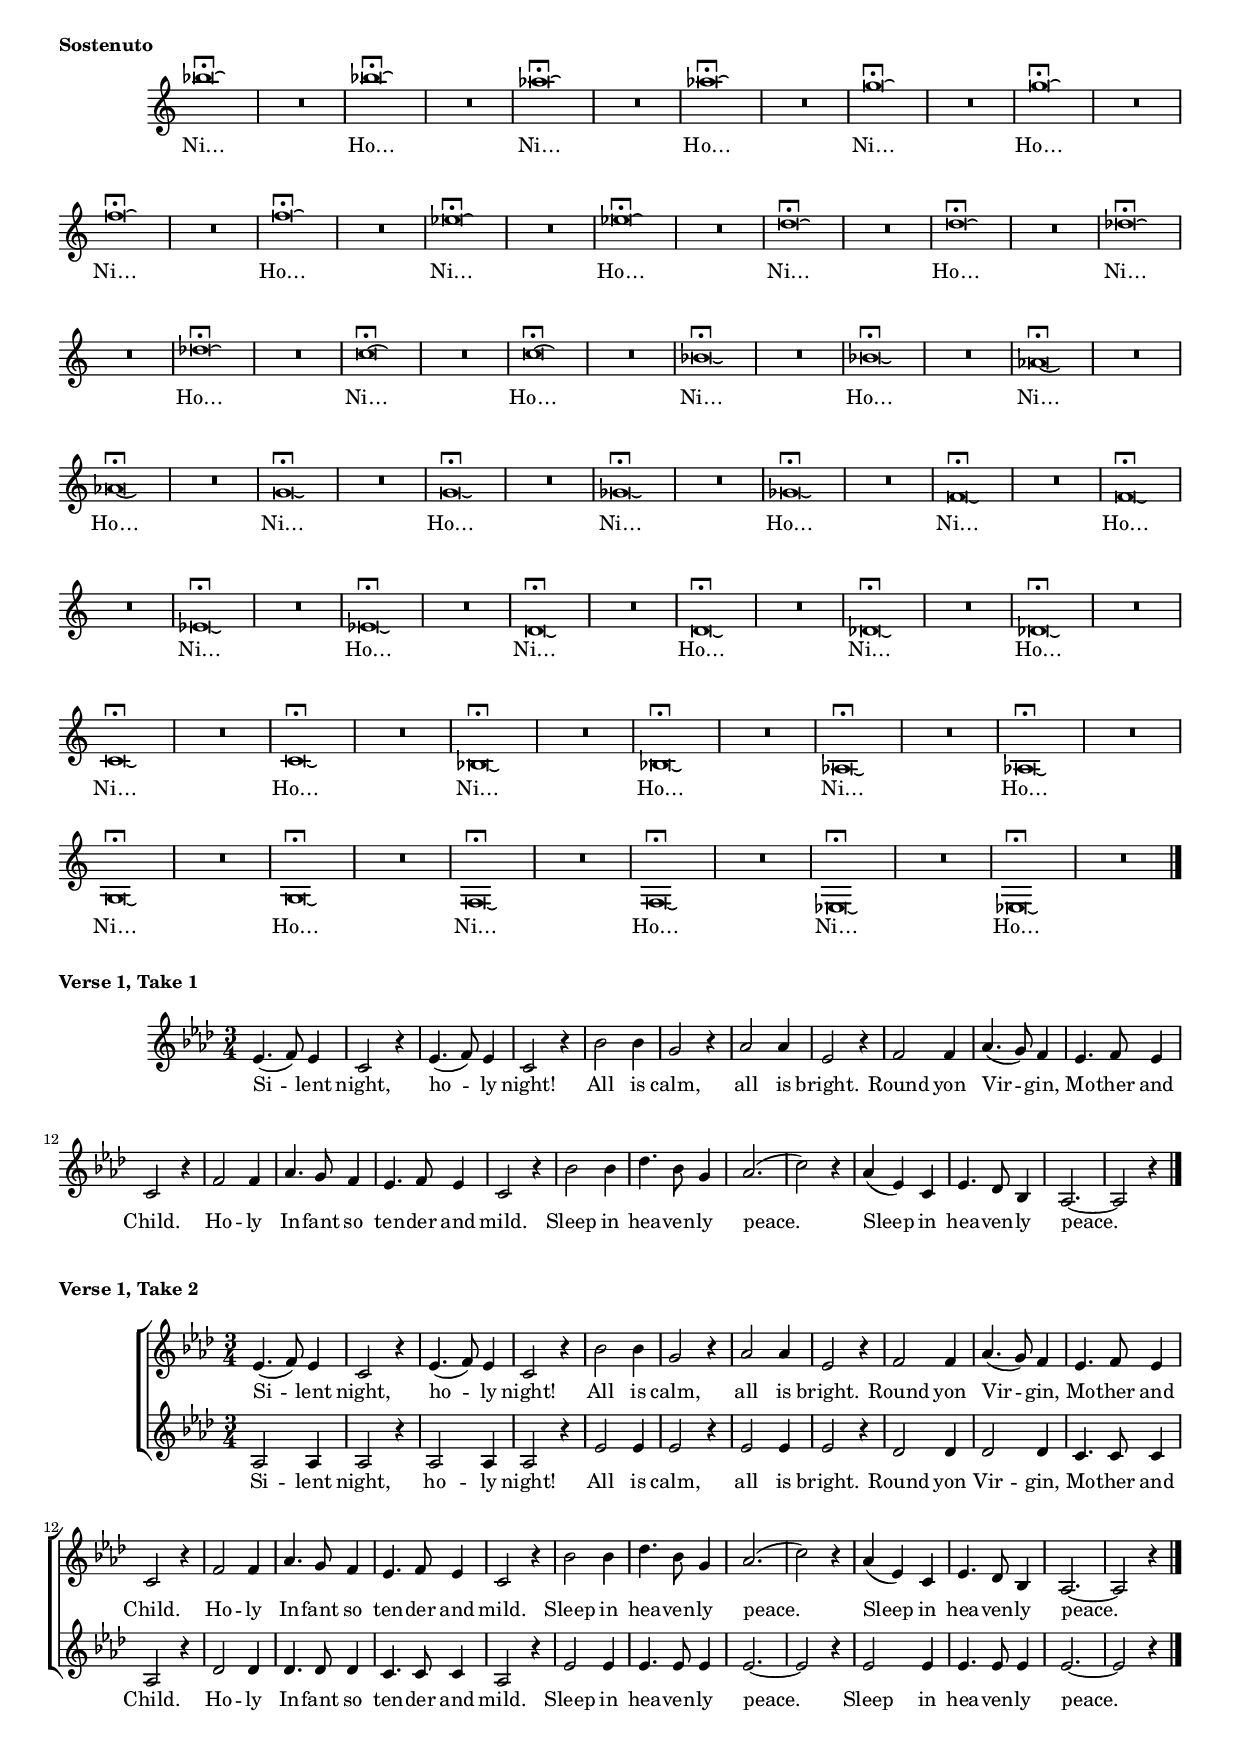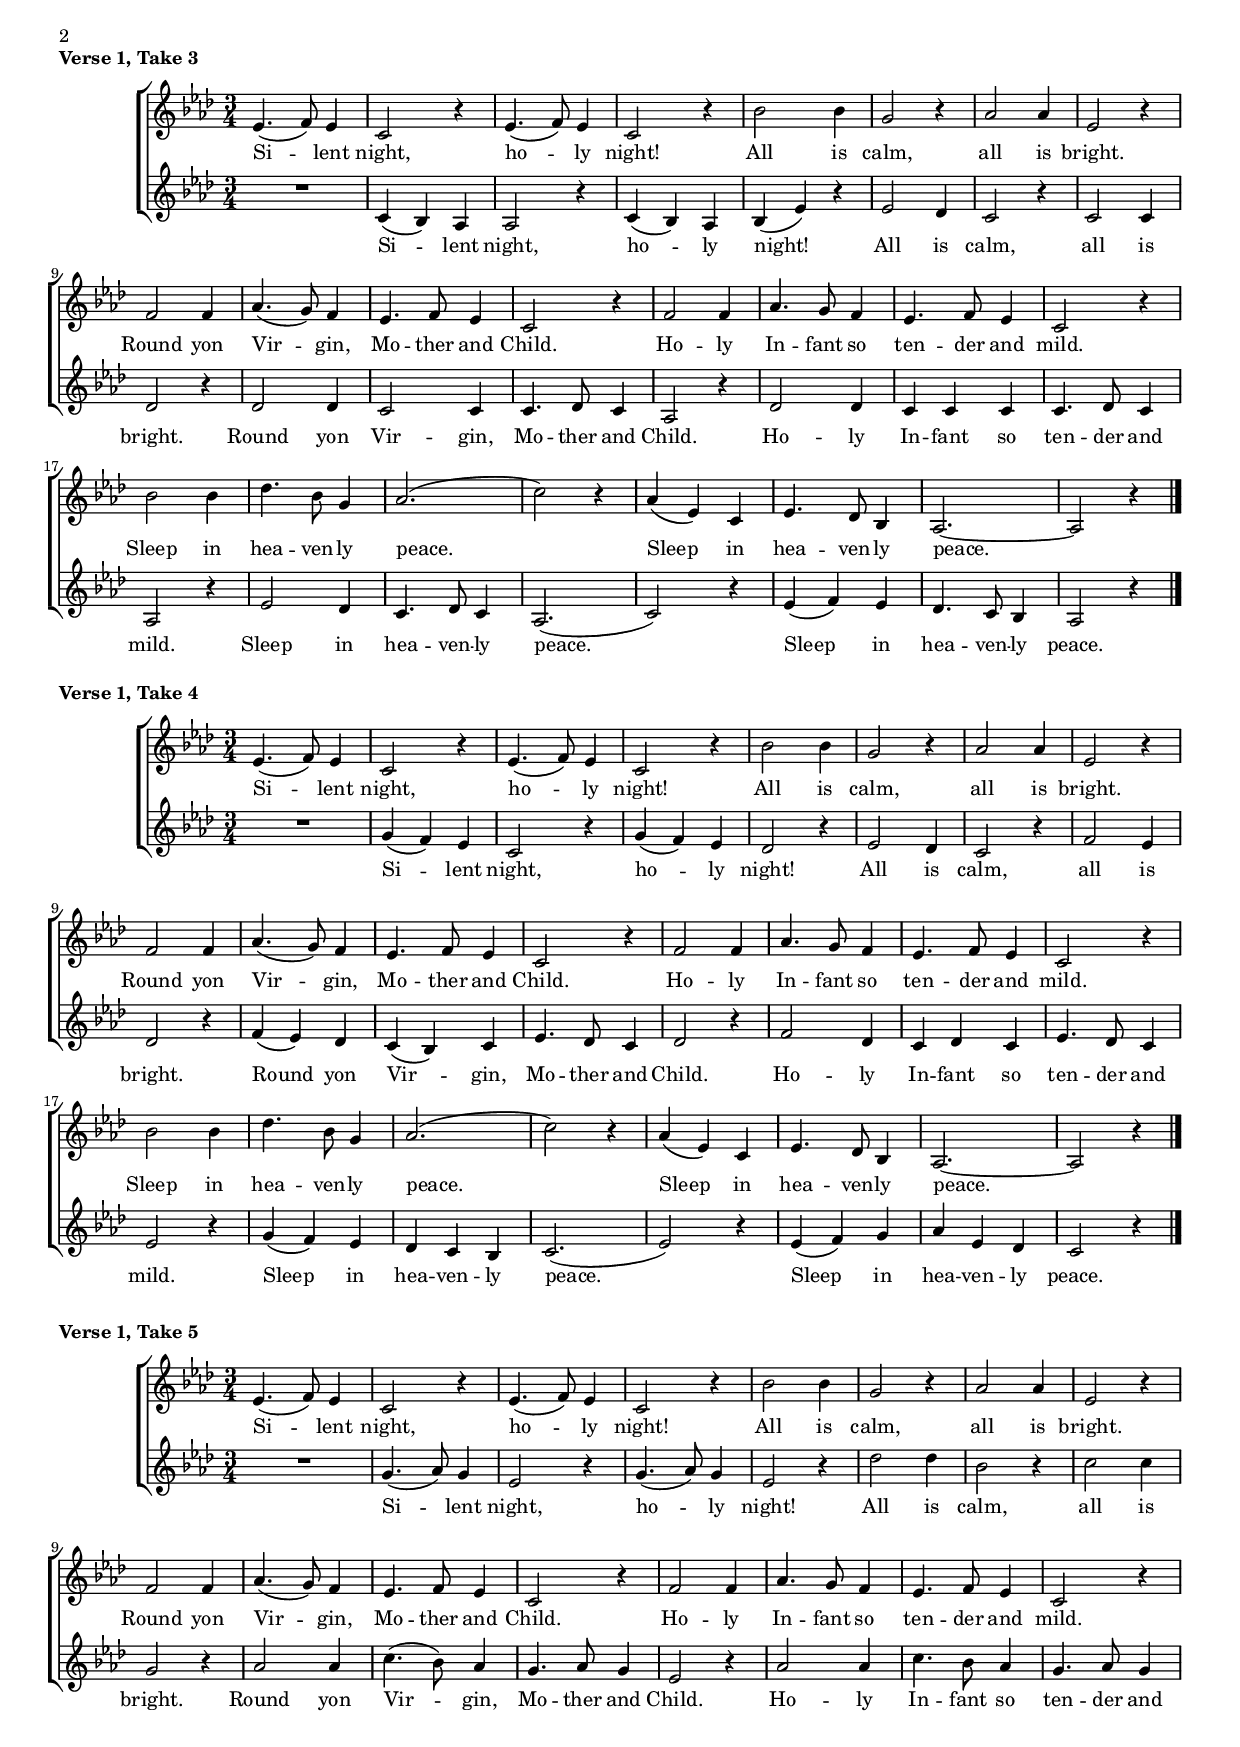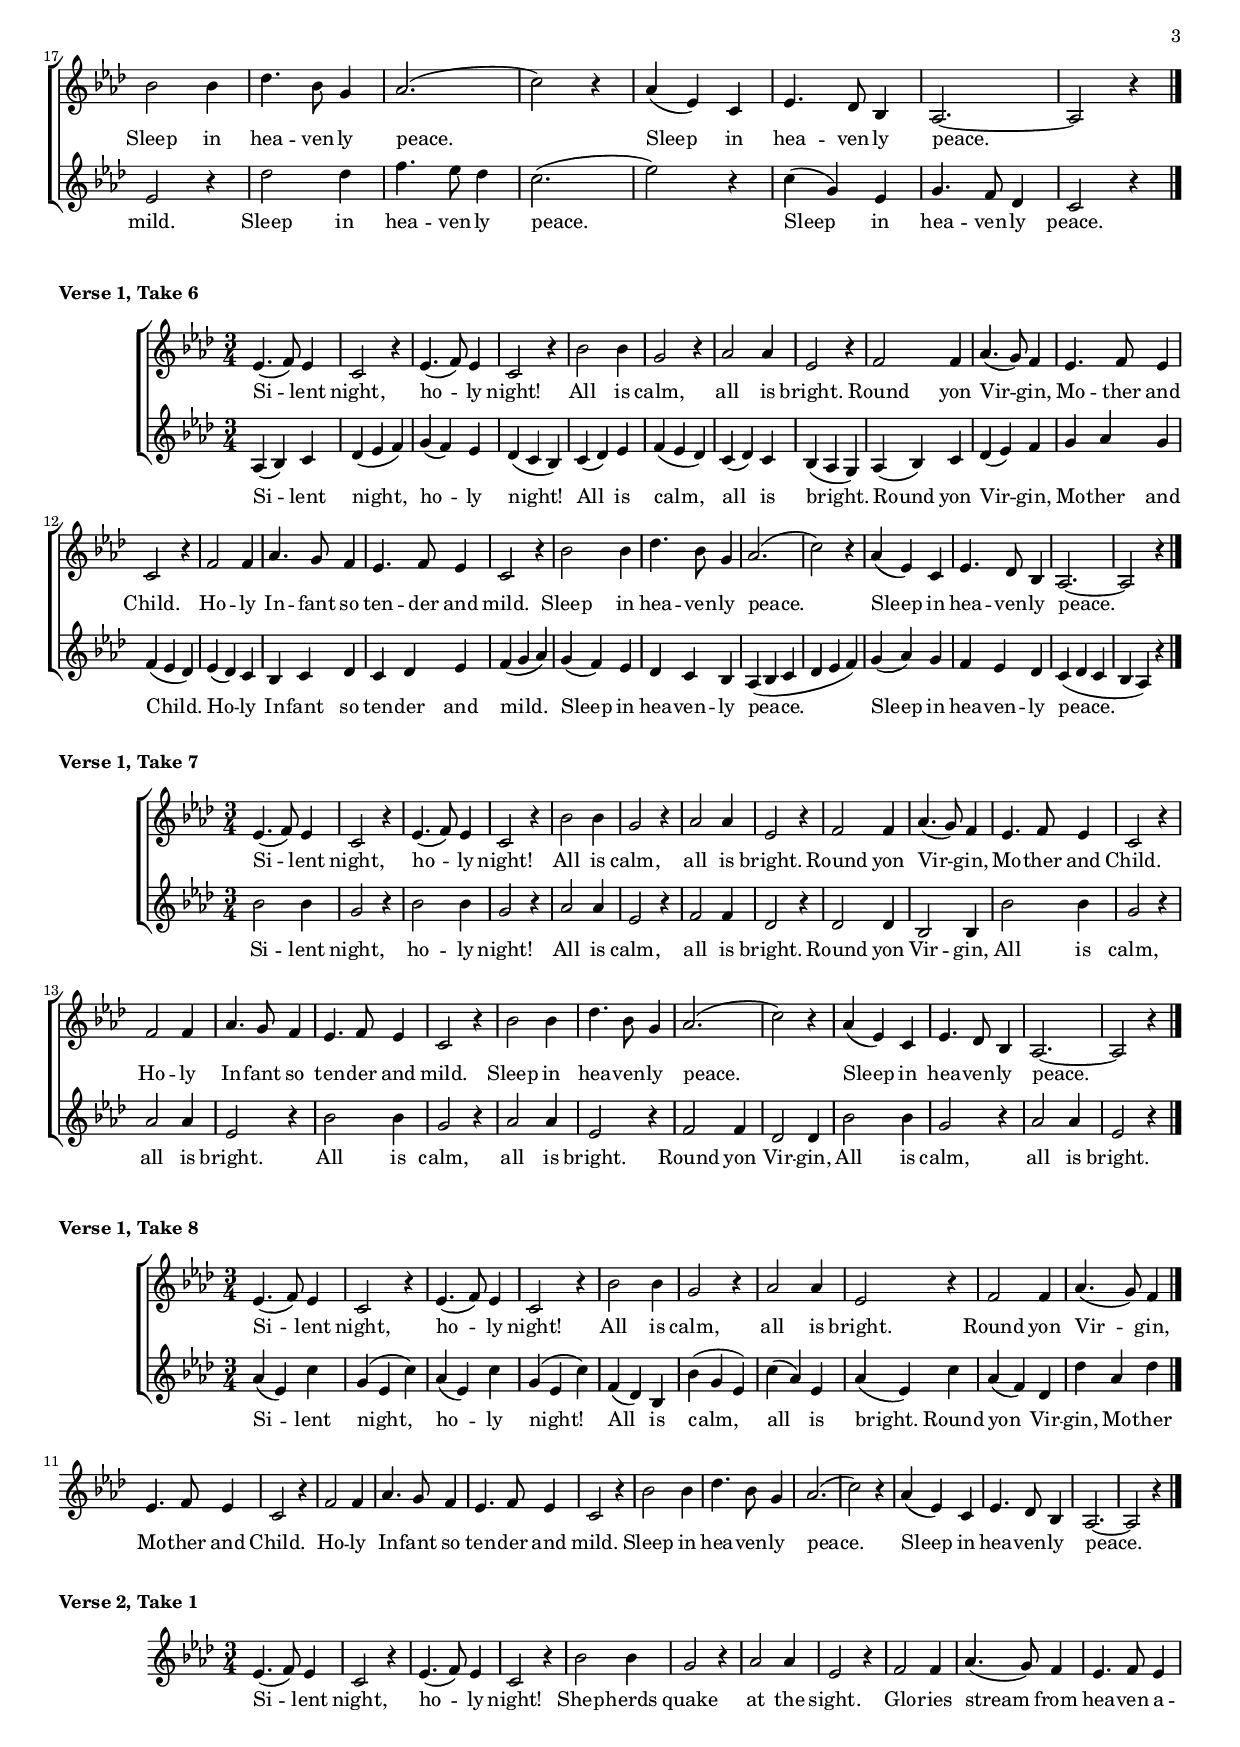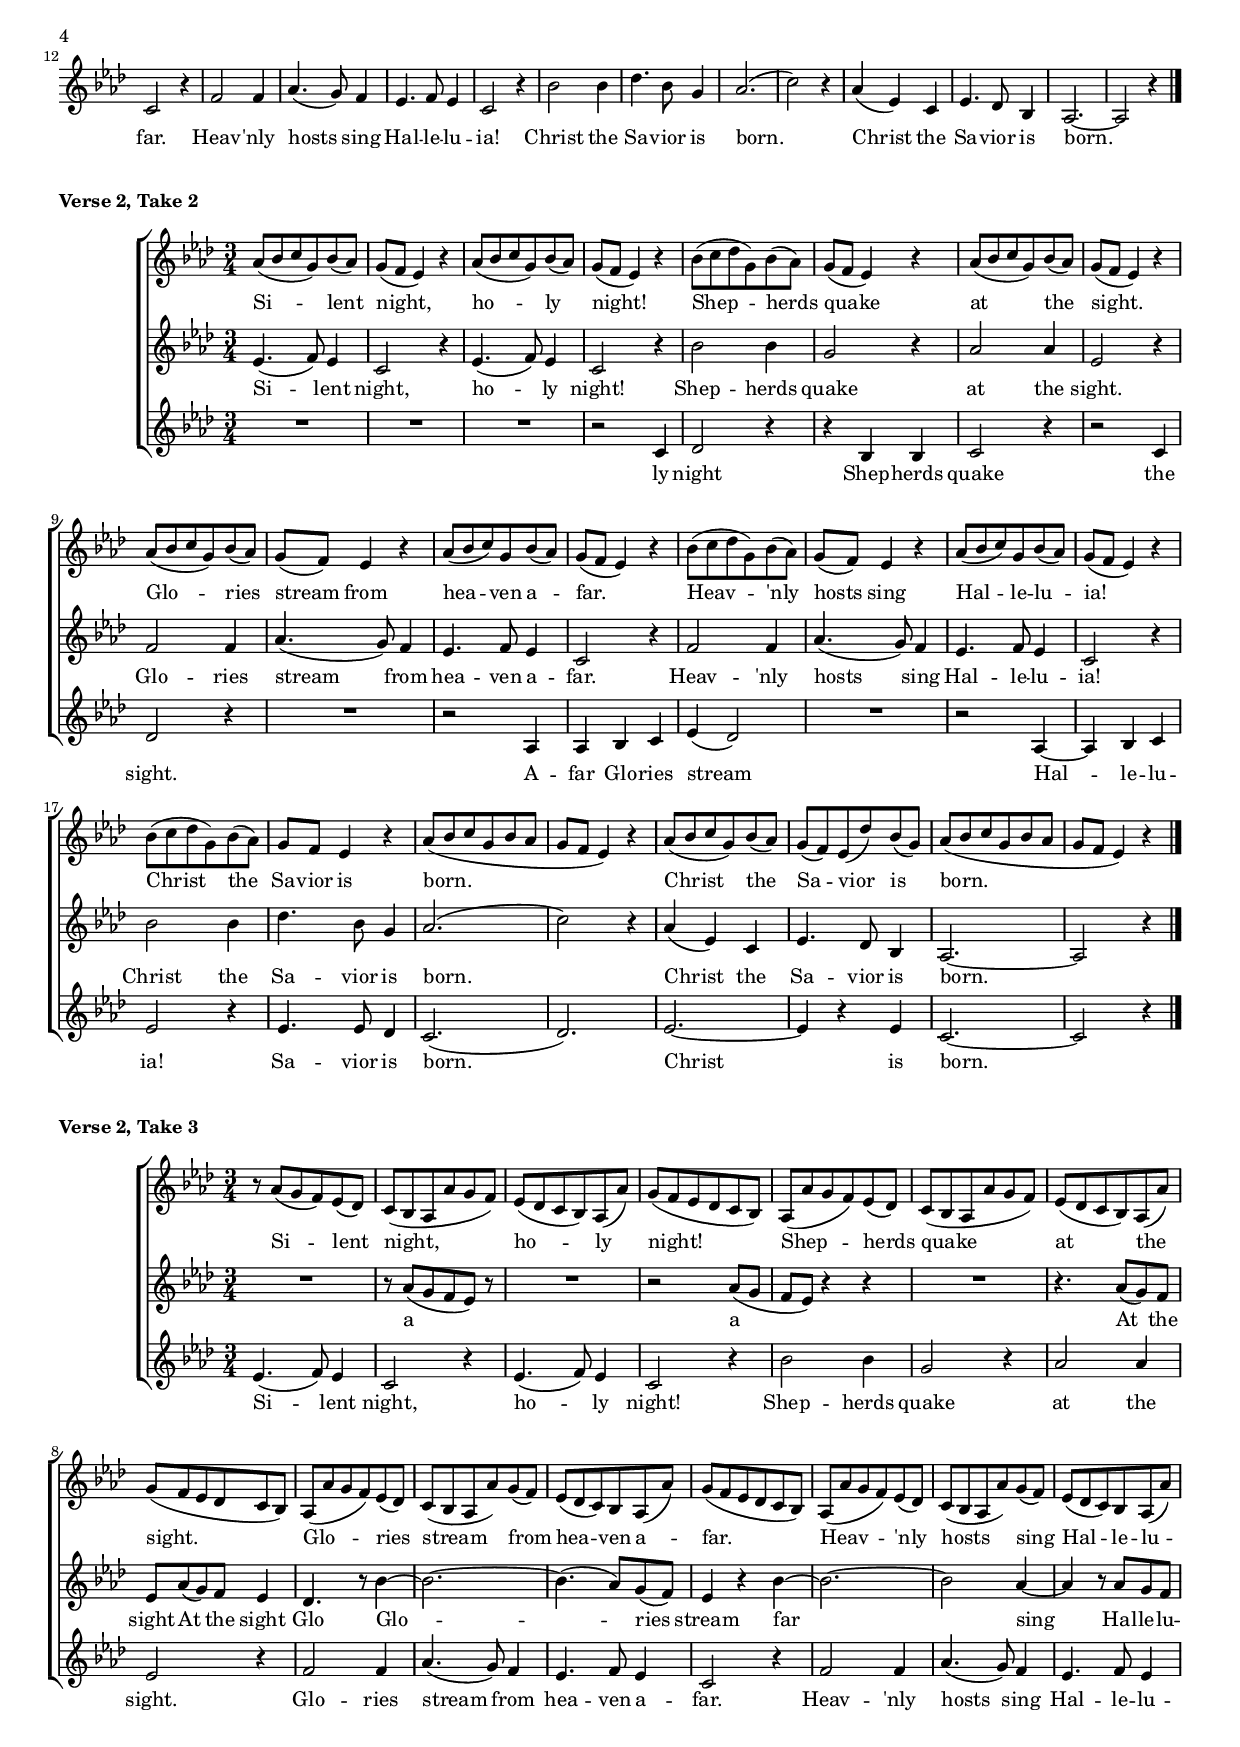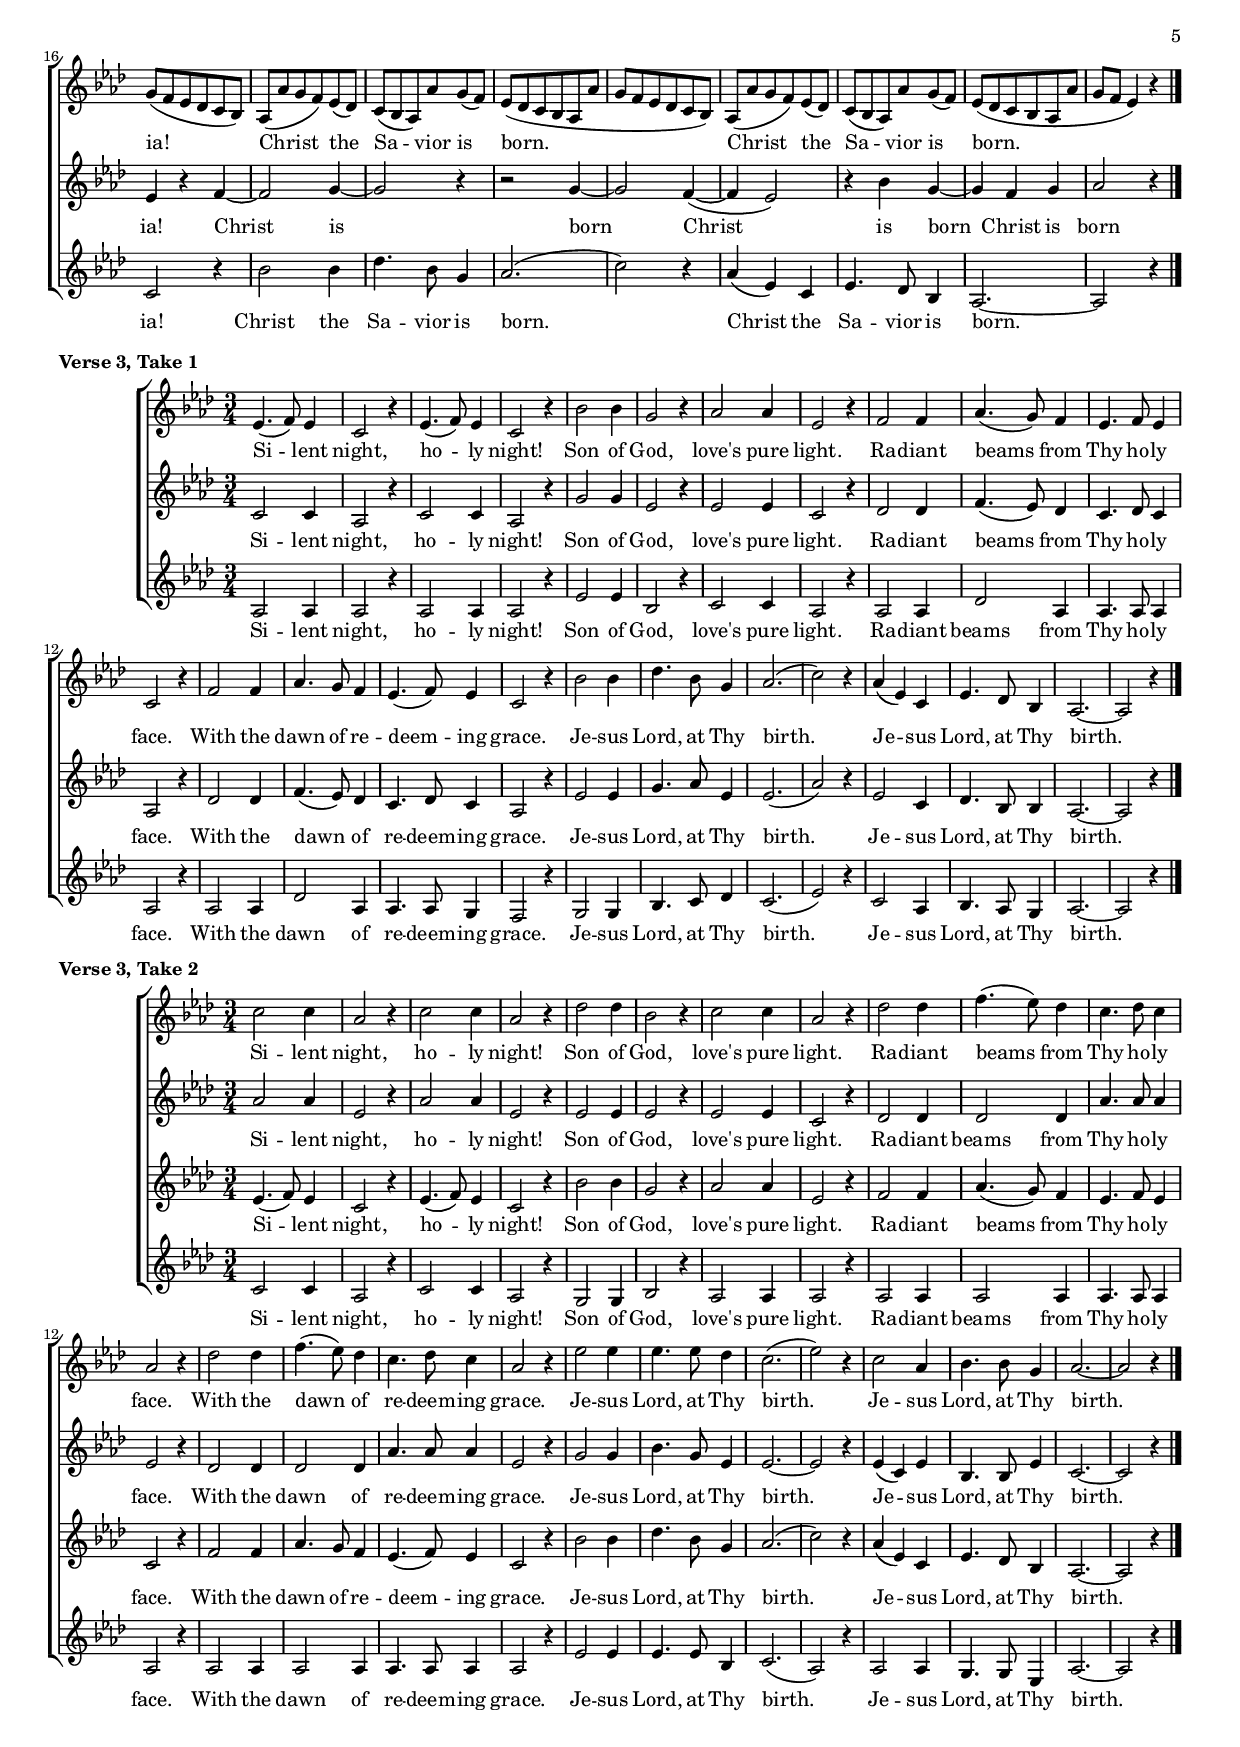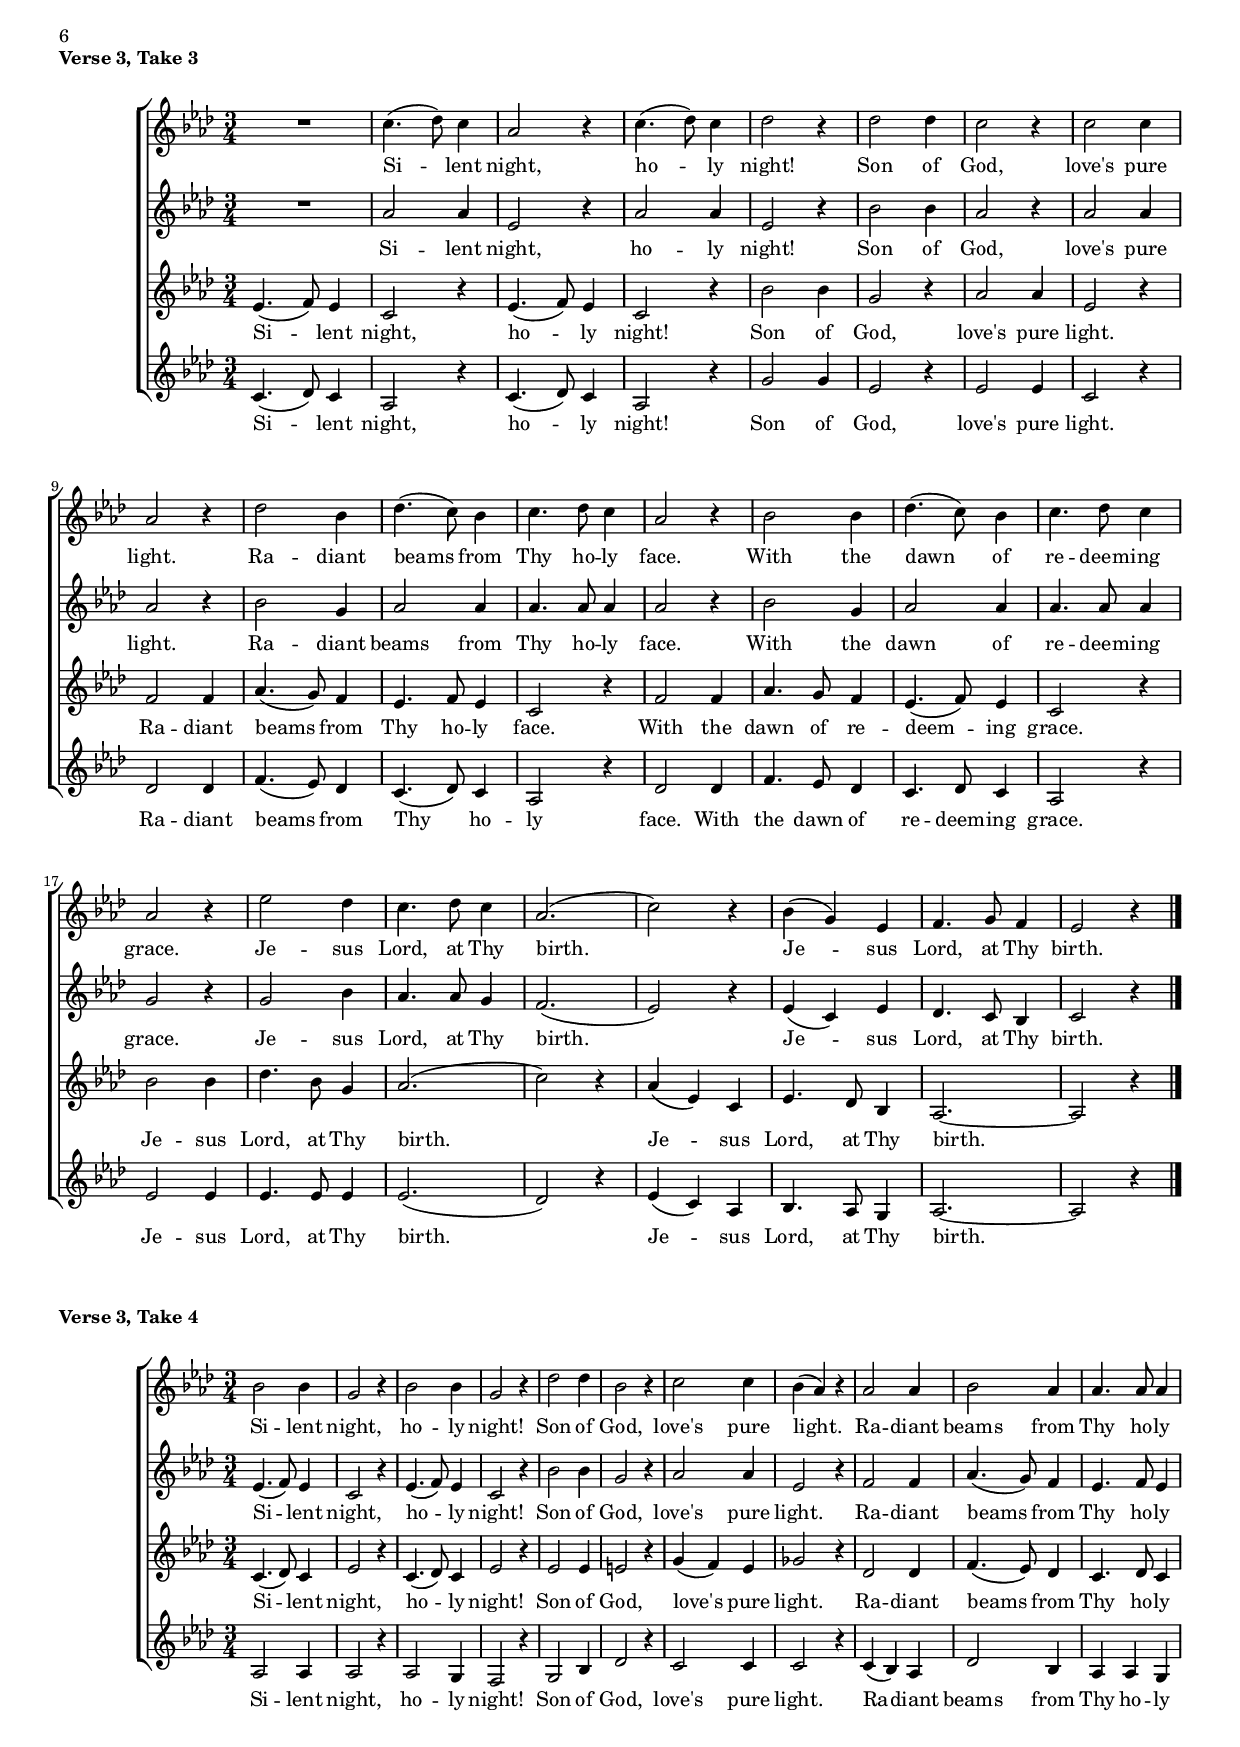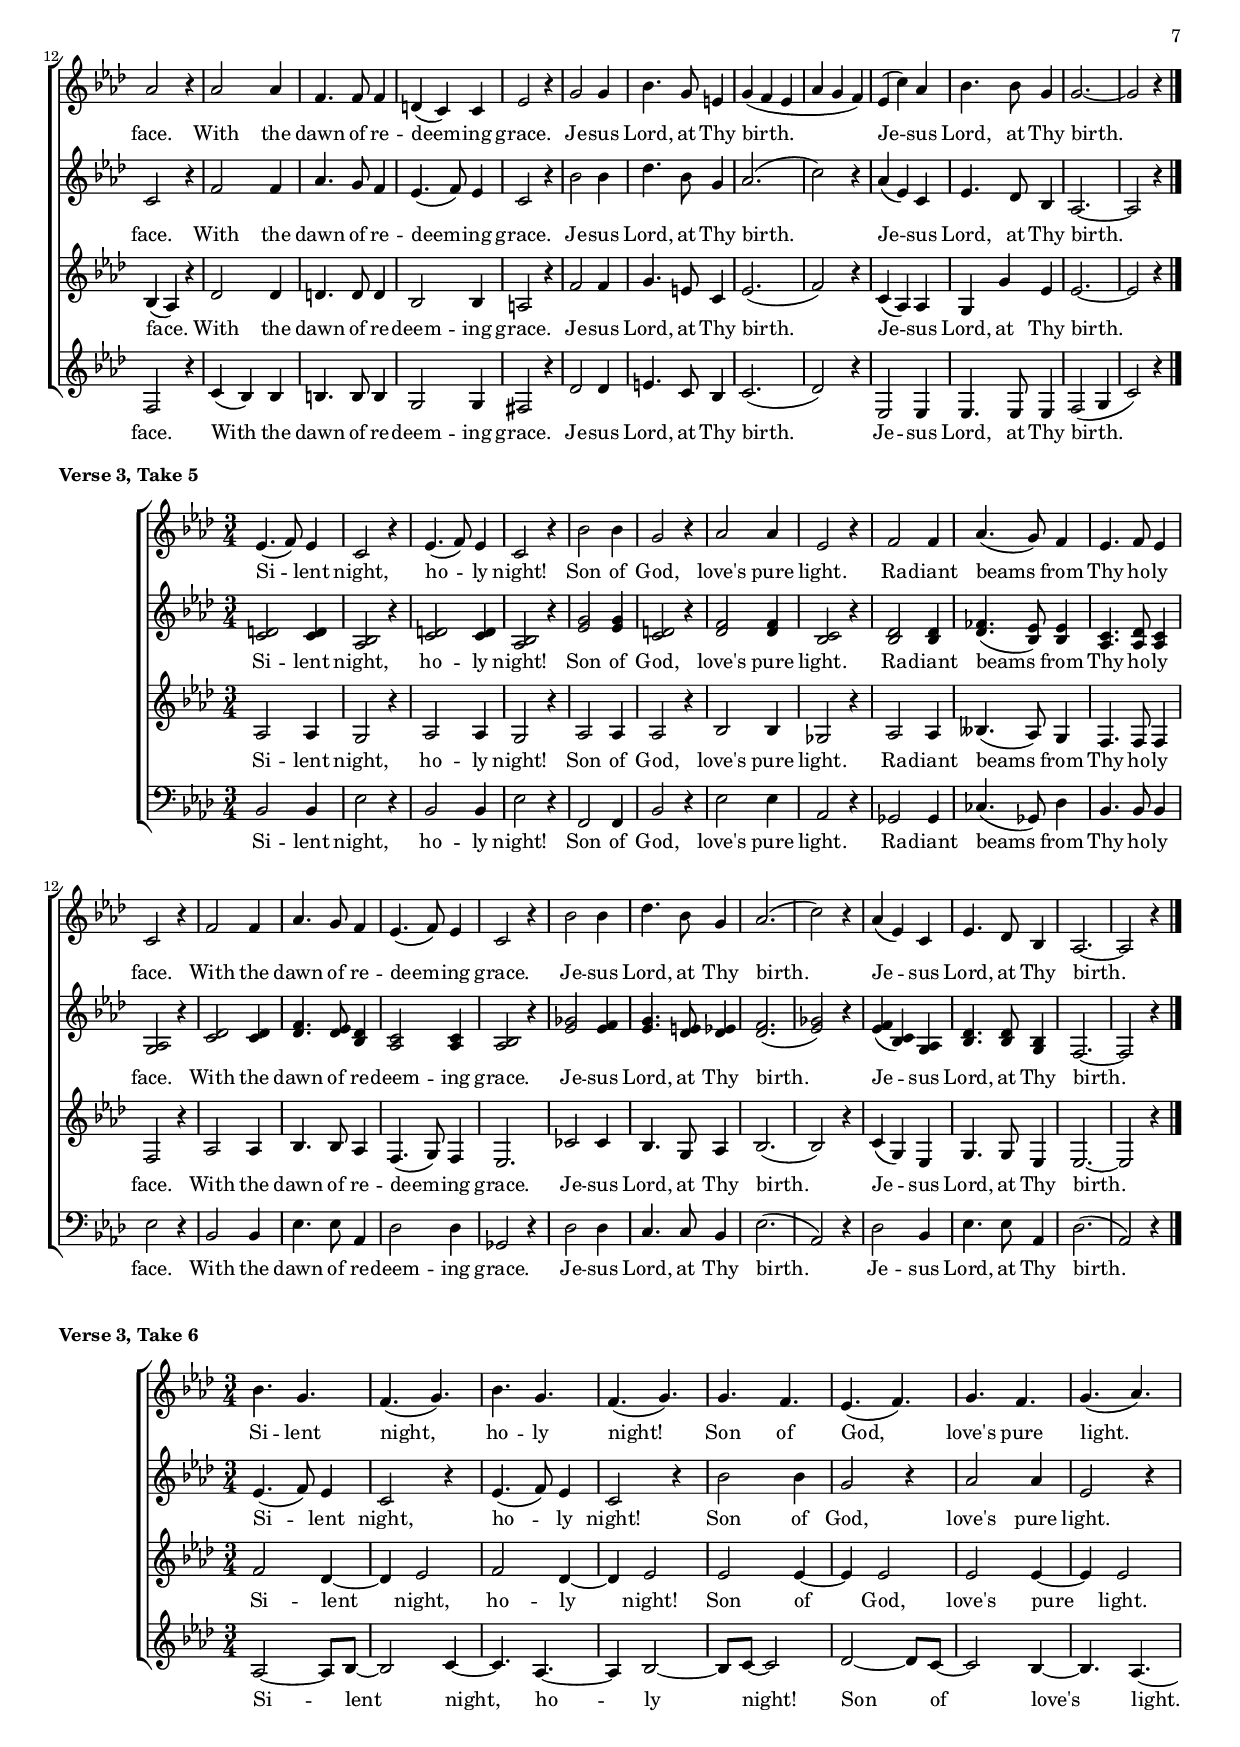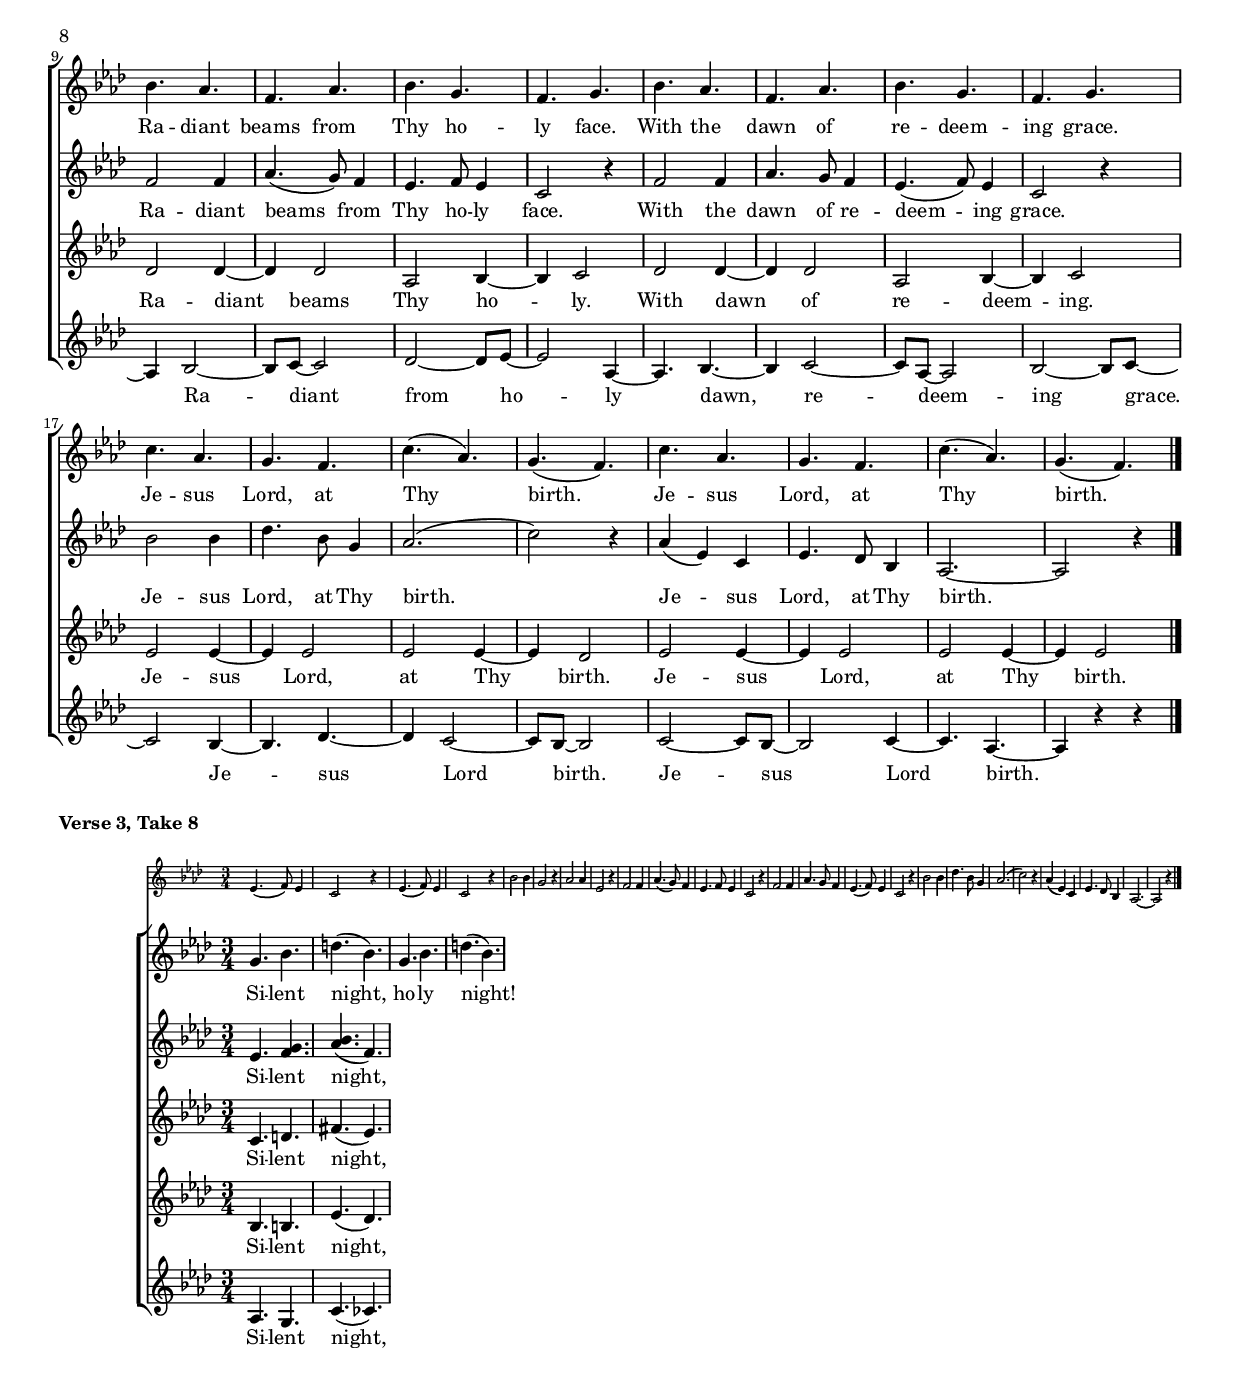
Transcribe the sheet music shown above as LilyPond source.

\version "2.20.0"

#(set-global-staff-size 15.87)

melodyA = \relative c' {
  \key aes \major
  \time 3/4
  ees4. ( f8 ) ees4 |
  c2 r4 |
  ees4. ( f8 ) ees4 |
  c2 r4 |
  bes'2 bes4 |
  g2 r4 |
  aes2 aes4 |
  ees2 r4 |
  f2 f4 |
  aes4. ( g8 ) f4 |
  ees4. f8 ees4 |
  c2 r4 |
  f2 f4 |
  aes4. g8 f4 |
  ees4. f8 ees4 |
  c2 r4 |
  bes'2 bes4 |
  des4. bes8 g4 |
  aes2. ( |
  c2 ) r4 |
  aes4 ( ees4 ) c4 |
  ees4. des8 bes4 |
  aes2. ~ |
  aes2 r4 \bar "|."
}

vAaccA = \relative c' {
  \key aes \major
  \time 3/4
  aes2 aes4 |
  aes2 r4 |
  aes2 aes4 |
  aes2 r4 |
  ees'2 ees4 |
  ees2 r4 |
  ees2 ees4 |
  ees2 r4 |
  des2 des4 |
  des2 des4 |
  c4. c8 c4 |
  aes2 r4 |
  des2 des4 |
  des4. des8 des4 |
  c4. c8 c4 |
  aes2 r4 |
  ees'2 ees4 |
  ees4. ees8 ees4 |
  ees2. ~ |
  ees2 r4 |
  ees2 ees4 |
  ees4. ees8 ees4 |
  ees2. ~ |
  ees2 r4 \bar "|."
}

vAaccB = \relative c' {
  \key aes \major
  \time 3/4
  R2. |
  c4 ( bes ) aes |
  aes2 r4 |
  c4 ( bes ) aes |
  bes4 ( ees ) r |
  ees2 des4 |
  c2 r4 |
  c2 c4 |
  des2 r4 |
  des2 des4 |
  c2 c4 |
  c4. des8 c4 |
  aes2 r4 |
  des2 des4 |
  c4 c c |
  c4. des8 c4 |
  aes2 r4 |
  ees'2 des4 |
  c4. des8 c4 |
  aes2. ( |
  c2 ) r4 |
  ees4 ( f ) ees |
  des4. c8 bes4 |
  aes2 r4 |
   \bar "|."
}

vAaccC = \relative c'' {
  \key aes \major
  \time 3/4
  R2. |
  g4 ( f ) ees |
  c2 r4 |
  g'4 ( f ) ees |
  des2 r4 |
  ees2 des4 |
  c2 r4 |
  f2 ees4 |
  des2 r4 |
  f4 (ees) des4 |
  c4  ( bes ) c4 |
  ees4. des8 c4 |
  des2 r4 |
  f2 des4 |
  c4 des c |
  ees4. des8 c4 |
  ees2 r4 |
  g4 (f) ees4 |
  des4 c bes4 |
  c2. ( |
  ees2 ) r4 |
  ees4 ( f ) g |
  aes4 ees des4 |
  c2 r4 |
   \bar "|."
}

vAaccD = \relative c'' {
  \key aes \major
  \time 3/4
  R2. |
  g4. ( aes8 ) g4 |
  ees2 r4 |
  g4. ( aes8 ) g4 |
  ees2 r4 |
  des'2 des4 |
  bes2 r4 |
  c2 c4 |
  g2 r4 |
  aes2 aes4 |
  c4. ( bes8 ) aes4 |
  g4. aes8 g4 |
  ees2 r4 |
  aes2 aes4 |
  c4. bes8 aes4 |
  g4. aes8 g4 |
  ees2 r4 |
  des'2 des4 |
  f4. ees8 des4 |
  c2. ( |
  ees2 ) r4 |
  c4 ( g4 ) ees4 |
  g4. f8 des4 |
  c2 r4 \bar "|."
}

vAaccE = \relative c' {
  \key aes \major
  \time 3/4
  aes4 ( bes ) c |
  des ( ees  f ) |
  g ( f ) ees |
  des (c bes ) |
  c (des) ees |
  f ( ees des ) |
  c (des) c |
  bes (aes g) |
  aes (bes) c |
  des (ees) f |
  g aes g |
  f (ees des) |
  ees (des) c |
  bes c des |
  c des ees |
  f (g aes) |
  g (f) ees |
  des c bes |
  aes (bes c |
  des ees f) |
  g (aes) g |
  f ees des |
  c (des c |
  bes aes) r  \bar "|."
}

vAaccF = \relative c'' {
  \key aes \major
  \time 3/4
  bes2 bes4 |
  g2 r4 |
  bes2 bes4 |
  g2 r4 |
  aes2 aes4 |
  ees2 r4 |
  f2 f4 |
  des2 r4 |
  des2 des4 |
  bes2 bes4 |
  bes'2 bes4 |
  g2 r4 |
  aes2 aes4 |
  ees2 r4 |
  bes'2 bes4 |
  g2 r4 |
  aes2 aes4 |
  ees2 r4 |
  f2 f4 |
  des2 des4 |
  bes'2 bes4 |
  g2 r4 |
  aes2 aes4 |
  ees2 r4 \bar "|."
}

vAaccG = \relative c'' {
  \key aes \major
  \time 3/4
  aes4 ( ees ) c' |
  g (ees c' ) |
  aes4 ( ees ) c' |
  g (ees c' ) |
  f, (des) bes |
  bes' ( g ees ) |
  c' (aes ) ees |
  aes (ees) c' |
  aes (f) des |
  des' aes des |
  \bar "|."
}

melodyB = \relative c' {
  \key aes \major
  \time 3/4
  ees4. ( f8 ) ees4 |
  c2 r4 |
  ees4. ( f8 ) ees4 |
  c2 r4 |
  bes'2 bes4 |
  g2 r4 |
  aes2 aes4 |
  ees2 r4 |
  f2 f4 |
  aes4. ( g8 ) f4 |
  ees4. f8 ees4 |
  c2 r4 |
  f2 f4 |
  aes4. ( g8 ) f4 |
  ees4. f8 ees4 |
  c2 r4 |
  bes'2 bes4 |
  des4. bes8 g4 |
  aes2. ( |
  c2 ) r4 |
  aes4 ( ees4 ) c4 |
  ees4. des8 bes4 |
  aes2. ~ |
  aes2 r4 \bar "|."
}

melodyC = \relative c' {
  \key aes \major
  \time 3/4
  ees4. ( f8 ) ees4 |
  c2 r4 |
  ees4. ( f8 ) ees4 |
  c2 r4 |
  bes'2 bes4 |
  g2 r4 |
  aes2 aes4 |
  ees2 r4 |
  f2 f4 |
  aes4. ( g8 ) f4 |
  ees4. f8 ees4 |
  c2 r4 |
  f2 f4 |
  aes4. g8 f4 |
  ees4. ( f8 ) ees4 |
  c2 r4 |
  bes'2 bes4 |
  des4. bes8 g4 |
  aes2. ( |
  c2 ) r4 |
  aes4 ( ees4 ) c4 |
  ees4. des8 bes4 |
  aes2. ~ |
  aes2 r4 \bar "|."
}
vBaccAA = \relative c'' {
  \key aes \major
  \time 3/4
  aes8 ( bes c g ) bes ( aes ) |
  g ( f ees4 ) r4 |
  aes8 ( bes c g ) bes ( aes ) |
  g ( f ees4 ) r4 |
  bes'8 (c des g, ) bes ( aes ) |
  g ( f ees4 ) r |
  aes8 ( bes c g ) bes ( aes ) |
  g ( f ees4 ) r4 |
  aes8 ( bes c g ) bes ( aes ) |
  g ( f ) ees4 r4 |
  aes8 ( bes c ) g bes ( aes ) |
  g ( f ees4 ) r4 |
  bes'8 ( c des g, ) bes ( aes ) |
  g (f) ees4 r4 |
  aes8 ( bes c ) g bes ( aes ) |
  g ( f ees4 ) r4 |
  bes'8 ( c des g, ) bes ( aes ) |
  g f ees4 r4 |
  aes8 ( bes c g bes aes |
  g f ees4 ) r4 |
  aes8 ( bes c g ) bes ( aes ) |
  g ( f ) ees ( des' ) bes ( g ) |
  aes8 ( bes c g bes aes |
  g f ees4 ) r4 |
}
vBaccAB = \relative c' {
  \key aes \major
  \time 3/4
  R2.*3 |
  r2 c4 |
  des2 r4 
  r4 bes4 bes4 |
  c2 r4 |
  r2 c4 |
  des2 r4 |
  R2. |
  r2 aes4 |
  aes bes c |
  ees ( des2 ) |
  R2. |
  r2 aes4 ~ |
  aes bes c |
  ees2 r4 |
  ees4. ees8 des4 |
  c2. (|
  des2.) |
  ees2. ~ |
  ees4 r ees4 |
  c2. ~ |
  c2 r4 |
}

vBaccBA = \relative c'' {
  \key aes \major
  \time 3/4
  r8 aes8 ( g f ) ees ( des ) |
  c ( bes aes aes' g f ) |
  ees8 ( des c bes ) aes ( aes' ) |
  g ( f ees des c bes ) |
  aes8 (aes' g f ) ees ( des ) |
  c ( bes aes aes' g f ) |
  ees8 ( des c bes ) aes ( aes' ) |
  g ( f ees des c bes ) |
  aes8 (aes' g f ) ees ( des ) |
  c ( bes aes aes' ) g ( f ) |
  ees8 ( des c ) bes aes ( aes' ) |
  g ( f ees des c bes ) |
  aes8 (aes' g f ) ees ( des ) |
  c ( bes aes aes') g ( f ) |
  ees8 ( des c ) bes aes ( aes' ) |
  g ( f ees des c bes ) |
  aes8 (aes' g f ) ees ( des ) |
  c ( bes aes ) aes' g ( f ) |
  ees8 ( des c bes aes aes' |
  g f ees des c bes ) |
  aes8 (aes' g f ) ees ( des ) |
  c ( bes aes ) aes' g ( f ) |
  ees8 ( des c bes aes aes' |
  g f ees4 ) r |
}

vBaccBB = \relative c'' {
  \key aes \major
  \time 3/4
  R2. |
  r8 aes ( g f ees ) r |
  R2. |
  r2 aes8 (g |
  f ees) r4 r4 |
  R2. |
  r4. aes8 (g) f |
  ees aes (g) f ees4 |
  des4. r8 bes'4 ~ |
  bes2. ~ |
  bes4. ( aes8 ) g ( f ) |
  ees4 r4 bes' ~ |
  bes2. ~ |
  bes2 aes4 ~ |
  aes4 r8 aes g f |
  ees4 r f ~ |
  f2 g4 ~ |
  g2 r4 |
  r2 g4 ~ |
  g2 f4 ~ ( |
  f ees2) |
  r4 bes'4 g4 ~ |
  g f g |
  aes2 r4 |
}

vCaccAA = \relative c' {
  \key aes \major
  \time 3/4
  c2 c4 |
  aes2 r4 |
  c2 c4 |
  aes2 r4 |
  g'2 g4 |
  ees2 r4 |
  ees2 ees4 |
  c2 r4 |
  des2 des4 |
  f4. ( ees8 ) des4 |
  c4. des8 c4 |
  aes2 r4 |
  des2 des4 |
  f4. ( ees8 ) des4 |
  c4. des8 c4 |
  aes2 r4 |
  ees'2 ees4 |
  g4. aes8 ees4 |
  ees2. ( |
  aes2 ) r4 |
  ees2 c4 |
  des4. bes8 bes4 |
  aes2. ~ |
  aes2 r4 \bar "|."
}

vCaccAB = \relative c' {
  \key aes \major
  \time 3/4
  aes2 aes4 |
  aes2 r4 |
  aes2 aes4 |
  aes2 r4 |
  ees'2 ees4 |
  bes2 r4 |
  c2 c4 |
  aes2 r4 |
  aes2 aes4 |
  des2 aes4 |
  aes4. aes8 aes4 |
  aes2 r4 |
  aes2 aes4 |
  des2 aes4 |
  aes4. aes8 g4 |
  f2 r4 |
  g2 g4 |
  bes4. c8 des4 |
  c2. ( |
  ees2 ) r4 |
  c2 aes4 |
  bes4. aes8 g4 |
  aes2. ~ |
  aes2 r4 \bar "|."
}

vCaccBA = \relative c'' {
  \key aes \major
  \time 3/4
  c2 c4 |
  aes2 r4 |
  c2 c4 |
  aes2 r4 |
  des2 des4 |
  bes2 r4 |
  c2 c4 |
  aes2 r4 |
  des2 des4 |
  f4. (ees8) des4 |
  c4. des8 c4 |
  aes2 r4 |
  des2 des4 |
  f4. (ees8) des4 |
  c4. des8 c4 |
  aes2 r4 |
  ees'2 ees4 |
  ees4. ees8 des4 |
  c2. ( |
  ees2 ) r4 |
  c2 aes4 |
  bes4. bes8 g4 |
  aes2. ~ |
  aes2 r4 |
}

vCaccBB = \relative c'' {
  \key aes \major
  \time 3/4
  aes2 aes4 |
  ees2 r4 |
  aes2 aes4 |
  ees2 r4 |
  ees2 ees4 |
  ees2 r4 |
  ees2 ees4 |
  c2 r4 |
  des2 des4 |
  des2 des4 |
  aes'4. aes8 aes4 |
  ees2 r4 |
  des2 des4 |
  des2 des4 |
  aes'4. aes8 aes4 |
  ees2 r4 |
  g2 g4 |
  bes4. g8 ees4 |
  ees2. ~ |
  ees2 r4 |
  ees4 (c) ees |
  bes4. bes8 ees4 |
  c2. ~ |
  c2 r4 |
}

vCaccBC = \relative c' {
  \key aes \major
  \time 3/4
  c2 c4 |
  aes2 r4 |
  c2 c4 |
  aes2 r4 |
  g2 g4 |
  bes2 r4 |
  aes2 aes4 |
  aes2 r4 |
  aes2 aes4 |
  aes2 aes4 |
  aes4. aes8 aes4 |
  aes2 r4 |
  aes2 aes4 |
  aes2 aes4 |
  aes4. aes8 aes4 |
  aes2 r4 |
  ees'2 ees4 |
  ees4. ees8 bes4 |
  c2. ( |
  aes2 ) r4 |
  aes2 aes4 |
  g4. g8 ees4 |
  aes2. ~ |
  aes2 r4 |
}


vCaccCA = \relative c'' {
  \key aes \major
  \time 3/4
  R2. |
  c4. (des8) c4 |
  aes2 r4 |
  c4. (des8) c4 |
  des2 r4 |
  des2 des4 |
  c2 r4 |
  c2 c4 |
  aes2 r4 |
  des2 bes4 |
  des4. (c8) bes4 |
  c4. des8 c4 |
  aes2 r4 |
  bes2 bes4 |
  des4. (c8) bes4 |
  c4. des8 c4 |
  aes2 r4 |
  ees'2 des4 |
  c4. des8 c4 |
  aes2. ( |
  c2 ) r4 |
  bes4 (g) ees |
  f4. g8 f4 |
  ees2 r4 |
}

vCaccCB = \relative c'' {
  \key aes \major
  \time 3/4
  R2. |
  aes2 aes4 |
  ees2 r4 |
  aes2 aes4 |
  ees2 r4 |
  bes'2 bes4 |
  aes2 r4 |
  aes2 aes4 |
  aes2 r4 |
  bes2 g4 |
  aes2 aes4 |
  aes4. aes8 aes4 |
  aes2 r4 |
  bes2 g4 |
  aes2 aes4 |
  aes4. aes8 aes4 |
  g2 r4 |
  g2 bes4 |
  aes4. aes8 g4 |
  f2. ( |
  ees2 ) r4 |
  ees4 (c) ees |
  des4. c8 bes4 |
  c2 r4 |
}

vCaccCC = \relative c' {
  \key aes \major
  \time 3/4
  c4. (des8) c4 |
  aes2 r4 |
  c4. (des8) c4 |
  aes2 r4 |
  g'2 g4 |
  ees2 r4 |
  ees2 ees4 |
  c2 r4 |
  des2 des4 |
  f4. (ees8) des4 |
  c4. (des8) c4 |
  aes2 r4 |
  des2 des4 |
  f4. ees8 des4 |
  c4. des8 c4 |
  aes2 r4 |
  ees'2 ees4 |
  ees4. ees8 ees4 |
  ees2. ( |
  des2 ) r4 |
  ees4 (c) aes |
  bes4. aes8 g4 |
  aes2. ~ |
  aes2 r4 |
}

vCaccDA = \relative c'' {
  \key aes \major
  \time 3/4
  bes2 bes4 |
  g2 r4 |
  bes2 bes4 |
  g2 r4 |
  des'2 des4 |
  bes2 r4 |
  c2 c4 |
  bes4 (aes) r4 |
  aes2 aes4 |
  bes2 aes4 |
  aes4. aes8 aes4 |
  aes2 r4 |
  aes2 aes4 |
  f4. f8 f4 |
  d4 (c) c |
  ees2 r4 |
  g2 g4 |
  bes4. g8 e4 |
  g4 ( f ees |
  aes g f ) |
  ees4 (c'4) aes |
  bes4. bes8 g4 |
  g2. ~ |
  g2 r4 |
}

vCaccDB = \relative c' {
  \key aes \major
  \time 3/4
   c4. (des8) c4 |
   ees2 r4 |
   c4. (des8) c4 |
   ees2 r4 |
   ees2 ees4 |
   e2 r4 |
   g (f) ees |
   ges2 r4 |
   des2 des4 |
   f4. (ees8) des4 |
   c4. des8 c4 |
   bes4 (aes) r |
   des2 des4 |
   d4. d8 d4 |
   bes2 bes4 |
   a2 r4 |
   f'2 f4 |
   g4. e8 c4 |
   ees2. ( |
   f2 ) r4 |
   c4 (aes) aes |
   g4 g' ees |
   ees2. ~ |
   ees2 r4 |
}

vCaccDC = \relative c' {
  \key aes \major
  \time 3/4
  aes2 aes4 |
  aes2 r4 |
  aes2 g4 |
  f2 r4 |
  g2 bes4 |
  des2 r4 |
  c2 c4 |
  c2 r4 |
  c4 (bes) aes |
  des2 bes4 |
  aes4 aes g |
  f2 r4 |
  c'4 (bes) bes |
  b4. b8 b4 |
  g2 g4 |
  fis2 r4 |
  des'2 des4 |
  e4. c8 bes4 |
  c2. ( |
  des2 ) r4 |
  ees,2 ees4 |
  ees4. ees8 ees4 |
  f2 (g4 |
  c2 ) r4 \bar "|."
}


vCaccEA = \relative c' {
  \key aes \major
  \time 3/4
  <c d>2 <c d>4 |
  <aes bes>2 r4 |
  <c d>2 <c d>4 |
  <aes bes>2 r4 |
  <ees' g>2 <ees g>4 |
  <c d>2 r4 |
  <des f>2 <des f>4 |
  <bes c>2 r4 |
  <bes des>2 <bes des>4 |
  <des fes>4. ( <bes ees>8 ) <bes ees>4 |
  <aes c>4. <aes des>8 <aes c>4 |
  <g aes>2 r4 |
  <c des>2 <c des>4 |
  <des f>4. <des ees>8 <bes des>4 |
  <aes c>2 <aes c>4 |
  <aes bes>2 r4 |
  <ees' ges>2 <ees f>4 |
  <ees g>4. <des e>8 <des ees>4 |
  <des f>2. ( | 
  <ees ges>2 ) r4 |
  <ees f>4 (<bes c>) <g aes> |
  <bes des>4. <bes des>8 <g bes>4 |
  f2. ~ |
  f2 r4 |
}

vCaccEB = \relative c' {
  \key aes \major
  \time 3/4
  aes2 aes4 |
  g2 r4 |
  aes2 aes4 |
  g2 r4 |
  aes2 aes4 |
  aes2 r4 |
  bes2 bes4 |
  ges2 r4 |
  aes2 aes4 |
  beses4. ( aes8 ) g4 |
  f4. f8 f4 |
  f2 r4 |
  aes2 aes4 |
  bes4. bes8 aes4 |
  f4. (g8) f4 |
  ees2. |
  ces'2 ces4 |
  bes4. g8 aes4 |
  bes2. ( |
  bes2 ) r4 |
  c4 (g) ees |
  g4. g8 ees4 |
  ees2. ~ |
  ees2 r4 |
}

vCaccEC = \relative c {
  \key aes \major
  \time 3/4
  \clef bass
  bes2 bes4 |
  ees2 r4 |
  bes2 bes4 |
  ees2 r4 |
  f,2 f4 |
  bes2 r4 |
  ees2 ees4 |
  aes,2 r4 |
  ges2 ges4 |
  ces4. (ges8) des'4 |
  bes4. bes8 bes4 |
  ees2 r4 |
  bes2 bes4 |
  ees4. ees8 aes,4 |
  des2 des4 |
  ges,2 r4 |
  des'2 des4 |
  c4. c8 bes4 |
  ees2. ( |
  aes,2 ) r4 |
  des2 bes4 |
  ees4. ees8 aes,4 |
  des2. ( |
  aes2 ) r4 |
}

vCaccFA = \relative c'' {
  \key aes \major
  \time 3/4
  bes4. g4. |
  f4. (g4.) |
  bes4. g4. |
  f4. (g4.) |
  g f |
  ees (f) |
  g f |
  g (aes) |
  bes aes |
  f aes |
  bes g |
  f g |
  bes aes |
  f aes |
  bes g |
  f g |
  c aes |
  g f |
  c' (aes) |
  g (f) |
  c' aes |
  g f |
  c' (aes) |
  g (f) |

}

vCaccFB = \relative c' {
  \key aes \major
  \time 3/4
  f2 des4 ~ |
  des ees2 |
  f2 des4 ~ |
  des ees2 |
  ees2 ees4 ~ |
  ees ees2 |
  ees2 ees4 ~ |
  ees ees2 |
  des2 des4 ~ |
  des des2 |
  aes2 bes4 ~ |
  bes c2 |
  des2 des4 ~ |
  des des2 |
  aes2 bes4 ~ |
  bes c2 |
  ees2 ees4 ~ |
  ees ees2 |
  ees2 ees4 ~ |
  ees des2 |
  ees2 ees4 ~ |
  ees ees2 |
  ees2 ees4 ~ |
  ees ees2 |
}

vCaccFC = \relative c' {
  \key aes \major
  \time 3/4
  aes2 ~ aes8 bes ~ |
  bes2 c4 ~ |
  c4. aes4. ~ |
  aes4 bes2 ~ |
  bes8 c ~ c2 |
  %
  des2 ~ des8 c ~ |
  c2 bes4 ~ |
  bes4. aes4. ~ |
  aes4 bes2 ~ |
  bes8 c ~ c2 |
  %
  des2 ~ des8 ees ~ |
  ees2 aes,4 ~ |
  aes4. bes4. ~ |
  bes4 c2 ~ |
  c8 aes ~ aes2 |
  %
  bes2 ~ bes8 c ~ |
  c2 bes4 ~ |
  bes4. des4. ~ |
  des4 c2 ~ |
  c8 bes ~ bes2 |
  c2 ~ c8 bes8 ~ |
  bes2 c4 ~ |
  c4. aes4. ~ |
  aes4 r r |
}

vCaccHA = \relative c'' {
  \key aes \major
  \time 3/4
  g4. bes4. |
  d4. (bes4.) |
  g4. bes4. |
  d4. (bes4.) |
}

vCaccHB = \relative c' {
  \key aes \major
  \time 3/4
  ees4. <f g>4. |
  <aes bes>4. (f4.) |
}

vCaccHC = \relative c' {
  \key aes \major
  \time 3/4
  c4. d4. |
  fis4. (ees4.) |
}

vCaccHD = \relative c' {
  \key aes \major
  \time 3/4
  bes4. b4. |
  ees4. (des4.) |
}

vCaccHE = \relative c' {
  \key aes \major
  \time 3/4
  aes4. g4. |
  c4. (ces4.) |
}

lMelodyA = \lyricmode {
  Si -- lent night,
  ho -- ly night!
  All is calm, all is bright.
  Round yon Vir -- gin, Mo -- ther and Child.
  Ho -- ly In -- fant so ten -- der and mild.
  Sleep in hea -- ven -- ly peace.
  Sleep in hea -- ven -- ly peace.
}
lvAaccF = \lyricmode {
  Si -- lent night,
  ho -- ly night!
  All is calm, all is bright.
  Round yon Vir -- gin, All is calm, all is bright.
  All is calm, all is bright.
  Round yon Vir -- gin, All is calm, all is bright.
}
lMelodyB = \lyricmode {
  Si -- lent night,
  ho -- ly night!
  Shep -- herds quake at the sight.
  Glo -- ries stream from hea -- ven a -- far.
  Heav -- 'nly hosts sing Hal -- le -- lu -- ia!
  Christ the Sa -- vior is born.
  Christ the Sa -- vior is born.
}
lvBaccAB = \lyricmode {
  ly night
  Shep -- herds quake
  the sight.
  A -- far Glo -- ries stream
  Hal -- le -- lu -- ia!
  Sa -- vior is born.
  Christ is born.
}
lvBaccBB = \lyricmode {
  a
  a
  At the sight
  At the sight
  Glo
  Glo -- ries stream
  far sing
  Hal -- le -- lu -- ia!
  Christ is born
  Christ is born
  Christ is born
}
lMelodyC = \lyricmode {
  Si -- lent night,
  ho -- ly night!
  Son of God, love's pure light.
  Ra -- diant beams from Thy ho -- ly face.
  With the dawn of re -- deem -- ing grace.
  Je -- sus Lord, at Thy birth.
  Je -- sus Lord, at Thy birth.
}
lvCaccFB = \lyricmode {
  Si -- lent night,
  ho -- ly night!
  Son of God, love's pure light.
  Ra -- diant beams Thy ho -- ly.
  With dawn of re -- deem -- ing.
  Je -- sus Lord, at Thy birth.
  Je -- sus Lord, at Thy birth.
}
lvCaccFC = \lyricmode {
  Si -- lent night,
  ho -- ly night!
  Son of love's light.
  Ra -- diant from ho -- ly
  dawn, re -- deem -- ing grace.
  Je -- sus Lord birth.
  Je -- sus Lord birth.
}



longs = \relative c''' {
  \override Score.BarNumber.stencil = ##f
  \time 8/4 bes\breve\laissezVibrer\longfermata
  R1*2
  \time 8/4 bes\breve\laissezVibrer\longfermata
  R1*2
  \time 8/4 aes\breve\laissezVibrer\longfermata
  R1*2
  \time 8/4 aes\breve\laissezVibrer\longfermata
  R1*2
  \time 8/4 g\breve\laissezVibrer\longfermata
  R1*2
  \time 8/4 g\breve\laissezVibrer\longfermata
  R1*2
  \time 8/4 f\breve\laissezVibrer\longfermata
  R1*2
  \time 8/4 f\breve\laissezVibrer\longfermata
  R1*2
  \time 8/4 ees\breve\laissezVibrer\longfermata
  R1*2
  \time 8/4 ees\breve\laissezVibrer\longfermata
  R1*2
  \time 8/4 d\breve\laissezVibrer\longfermata
  R1*2
  \time 8/4 d\breve\laissezVibrer\longfermata
  R1*2
  \time 8/4 des\breve\laissezVibrer\longfermata
  R1*2
  \time 8/4 des\breve\laissezVibrer\longfermata
  R1*2
  \time 8/4 c\breve\laissezVibrer\longfermata
  R1*2
  \time 8/4 c\breve\laissezVibrer\longfermata
  R1*2
  \time 8/4 bes\breve\laissezVibrer\longfermata
  R1*2
  \time 8/4 bes\breve\laissezVibrer\longfermata
  R1*2
  \time 8/4 aes\breve\laissezVibrer\longfermata
  R1*2
  \time 8/4 aes\breve\laissezVibrer\longfermata
  R1*2
  \time 8/4 g\breve\laissezVibrer\longfermata
  R1*2
  \time 8/4 g\breve\laissezVibrer\longfermata
  R1*2
  \time 8/4 ges\breve\laissezVibrer\longfermata
  R1*2
  \time 8/4 ges\breve\laissezVibrer\longfermata
  R1*2
  \time 8/4 f\breve\laissezVibrer\longfermata
  R1*2
  \time 8/4 f\breve\laissezVibrer\longfermata
  R1*2
  \time 8/4 ees\breve\laissezVibrer\longfermata
  R1*2
  \time 8/4 ees\breve\laissezVibrer\longfermata
  R1*2
  \time 8/4 d\breve\laissezVibrer\longfermata
  R1*2
  \time 8/4 d\breve\laissezVibrer\longfermata
  R1*2
  \time 8/4 des\breve\laissezVibrer\longfermata
  R1*2
  \time 8/4 des\breve\laissezVibrer\longfermata
  R1*2
  \time 8/4 c\breve\laissezVibrer\longfermata
  R1*2
  \time 8/4 c\breve\laissezVibrer\longfermata
  R1*2
  \time 8/4 bes\breve\laissezVibrer\longfermata
  R1*2
  \time 8/4 bes\breve\laissezVibrer\longfermata
  R1*2
  \time 8/4 aes\breve\laissezVibrer\longfermata
  R1*2
  \time 8/4 aes\breve\laissezVibrer\longfermata
  R1*2
  \time 8/4 g\breve\laissezVibrer\longfermata
  R1*2
  \time 8/4 g\breve\laissezVibrer\longfermata
  R1*2
  \time 8/4 f\breve\laissezVibrer\longfermata
  R1*2
  \time 8/4 f\breve\laissezVibrer\longfermata
  R1*2
  \time 8/4 ees\breve\laissezVibrer\longfermata
  R1*2
  \time 8/4 ees\breve\laissezVibrer\longfermata
  R1*2
  \bar "|."
}
longsL = \lyricmode {
  \repeat unfold 22 { Ni… Ho… }
}


\markup { \bold "Sostenuto" }
\noPageBreak
\new ChoirStaff <<
  \new Staff \with { \override TimeSignature.stencil = ##f } { \new Voice = "melody" \longs }
  \new Lyrics \lyricsto "melody" { \longsL }
>>


\markup { \bold "Verse 1, Take 1" }
\noPageBreak
\new ChoirStaff <<
  \new Staff { \new Voice = "melody" { \melodyA } }
  \new Lyrics \lyricsto "melody" { \lMelodyA }  
>>

\markup { \bold "Verse 1, Take 2" }
\noPageBreak
\new ChoirStaff <<
  \new Staff { \new Voice = "melody" { \melodyA } }
  \new Lyrics \lyricsto "melody" { \lMelodyA }  
  \new Staff { \new Voice = "acc0" { \vAaccA } }
  \new Lyrics \lyricsto "acc0" { \lMelodyA }  
>>

\markup { \bold "Verse 1, Take 3" }
\noPageBreak
\new ChoirStaff <<
  \new Staff { \new Voice = "melody" { \melodyA } }
  \new Lyrics \lyricsto "melody" { \lMelodyA }  
  \new Staff { \new Voice = "acc0" { \vAaccB } }
  \new Lyrics \lyricsto "acc0" { \lMelodyA }  
>>


\markup { \bold "Verse 1, Take 4" }
\noPageBreak
\new ChoirStaff <<
  \new Staff { \new Voice = "melody" { \melodyA } }
  \new Lyrics \lyricsto "melody" { \lMelodyA }  
  \new Staff { \new Voice = "acc0" { \vAaccC } }
  \new Lyrics \lyricsto "acc0" { \lMelodyA }  
>>

\markup { \bold "Verse 1, Take 5" }
\noPageBreak
\new ChoirStaff <<
  \new Staff { \new Voice = "melody" { \melodyA } }
  \new Lyrics \lyricsto "melody" { \lMelodyA }  
  \new Staff { \new Voice = "acc0" { \vAaccD } }
  \new Lyrics \lyricsto "acc0" { \lMelodyA }  
>>

\markup { \bold "Verse 1, Take 6" }
\noPageBreak
\new ChoirStaff <<
  \new Staff { \new Voice = "melody" { \melodyA } }
  \new Lyrics \lyricsto "melody" { \lMelodyA }  
  \new Staff { \new Voice = "acc0" { \vAaccE } }
  \new Lyrics \lyricsto "acc0" { \lMelodyA }  
>>

\markup { \bold "Verse 1, Take 7" }
\noPageBreak
\new ChoirStaff <<
  \new Staff { \new Voice = "melody" { \melodyA } }
  \new Lyrics \lyricsto "melody" { \lMelodyA }  
  \new Staff { \new Voice = "acc0" { \vAaccF } }
  \new Lyrics \lyricsto "acc0" { \lvAaccF }  
>>

\markup { \bold "Verse 1, Take 8" }
\noPageBreak
\new ChoirStaff <<
  \new Staff { \new Voice = "melody" { \melodyA } }
  \new Lyrics \lyricsto "melody" { \lMelodyA }  
  \new Staff { \new Voice = "acc0" { \vAaccG } }
  \new Lyrics \lyricsto "acc0" { \lMelodyA }  
>>


\markup { \bold "Verse 2, Take 1" }
\noPageBreak
\new ChoirStaff <<
  \new Staff { \new Voice = "melody" { \melodyB } }
  \new Lyrics \lyricsto "melody" { \lMelodyB }  
>>


\markup { \bold "Verse 2, Take 2" }
\noPageBreak
\new ChoirStaff <<
  \new Staff { \new Voice = "harmA" { \vBaccAA } }
  \new Lyrics \lyricsto "harmA" { \lMelodyB }  
  \new Staff { \new Voice = "melody" { \melodyB } }
  \new Lyrics \lyricsto "melody" { \lMelodyB }  
  \new Staff { \new Voice = "harmB" { \vBaccAB } }
  \new Lyrics \lyricsto "harmB" { \lvBaccAB }  
>>

\markup { \bold "Verse 2, Take 3" }
\noPageBreak
\new ChoirStaff <<
  \new Staff { \new Voice = "harmA" { \vBaccBA } }
  \new Lyrics \lyricsto "harmA" { \lMelodyB }  
  \new Staff { \new Voice = "harmB" { \vBaccBB } }
  \new Lyrics \lyricsto "harmB" { \lvBaccBB }  
  \new Staff { \new Voice = "melody" { \melodyB } }
  \new Lyrics \lyricsto "melody" { \lMelodyB }  
>>

\markup { \bold "Verse 3, Take 1" }
\noPageBreak
\new ChoirStaff <<
  \new Staff { \new Voice = "melody" { \melodyC } }
  \new Lyrics \lyricsto "melody" { \lMelodyC }  
  \new Staff { \new Voice = "harmA" { \vCaccAA } }
  \new Lyrics \lyricsto "harmA" { \lMelodyC }  
  \new Staff { \new Voice = "harmB" { \vCaccAB } }
  \new Lyrics \lyricsto "harmB" { \lMelodyC }  
>>

\markup { \bold "Verse 3, Take 2" }
\noPageBreak
\new ChoirStaff <<
  \new Staff { \new Voice = "harmA" { \vCaccBA } }
  \new Lyrics \lyricsto "harmA" { \lMelodyC }  
  \new Staff { \new Voice = "harmB" { \vCaccBB } }
  \new Lyrics \lyricsto "harmB" { \lMelodyC }  
  \new Staff { \new Voice = "melody" { \melodyC } }
  \new Lyrics \lyricsto "melody" { \lMelodyC }
  \new Staff { \new Voice = "harmC" { \vCaccBC } }
  \new Lyrics \lyricsto "harmC" { \lMelodyC }  
>>

\markup { \bold "Verse 3, Take 3" }
\noPageBreak
\new ChoirStaff <<
  \new Staff { \new Voice = "harmA" { \vCaccCA } }
  \new Lyrics \lyricsto "harmA" { \lMelodyC }  
  \new Staff { \new Voice = "harmB" { \vCaccCB } }
  \new Lyrics \lyricsto "harmB" { \lMelodyC }  
  \new Staff { \new Voice = "melody" { \melodyC } }
  \new Lyrics \lyricsto "melody" { \lMelodyC }
  \new Staff { \new Voice = "harmC" { \vCaccCC } }
  \new Lyrics \lyricsto "harmC" { \lMelodyC }  
>>


\markup { \bold "Verse 3, Take 4" }
\noPageBreak
\new ChoirStaff <<
  \new Staff { \new Voice = "harmA" { \vCaccDA } }
  \new Lyrics \lyricsto "harmA" { \lMelodyC }  
  \new Staff { \new Voice = "melody" { \melodyC } }
  \new Lyrics \lyricsto "melody" { \lMelodyC }
  \new Staff { \new Voice = "harmB" { \vCaccDB } }
  \new Lyrics \lyricsto "harmB" { \lMelodyC }  
  \new Staff { \new Voice = "harmC" { \vCaccDC } }
  \new Lyrics \lyricsto "harmC" { \lMelodyC }  
>>

\markup { \bold "Verse 3, Take 5" }
\noPageBreak
\new ChoirStaff <<
  \new Staff { \new Voice = "melody" { \melodyC } }
  \new Lyrics \lyricsto "melody" { \lMelodyC }
  \new Staff { \new Voice = "harmA" { \vCaccEA } }
  \new Lyrics \lyricsto "harmA" { \lMelodyC }  
  \new Staff { \new Voice = "harmB" { \vCaccEB } }
  \new Lyrics \lyricsto "harmB" { \lMelodyC }  
  \new Staff { \new Voice = "harmC" { \vCaccEC } }
  \new Lyrics \lyricsto "harmC" { \lMelodyC }  
>>

\markup { \bold "Verse 3, Take 6" }
\noPageBreak
\new ChoirStaff <<
  \new Staff { \new Voice = "harmA" { \vCaccFA } }
  \new Lyrics \lyricsto "harmA" { \lMelodyC }  
  \new Staff { \new Voice = "melody" { \melodyC } }
  \new Lyrics \lyricsto "melody" { \lMelodyC }
  \new Staff { \new Voice = "harmB" { \vCaccFB } }
  \new Lyrics \lyricsto "harmB" { \lvCaccFB }  
  \new Staff { \new Voice = "harmC" { \vCaccFC } }
  \new Lyrics \lyricsto "harmC" { \lvCaccFC }  
>>

\markup { \bold "Verse 3, Take 8" }
\noPageBreak
\new Score <<
  \new Staff \with { \magnifyStaff #2/3 } { \new Voice = "melody" { \melodyC } }
  \new ChoirStaff <<
    \new Staff { \new Voice = "harmA" { \vCaccHA } }
    \new Lyrics \lyricsto "harmA" { \lMelodyC }  
    \new Staff { \new Voice = "harmB" { \vCaccHB } }
    \new Lyrics \lyricsto "harmB" { \lMelodyC }
    \new Staff { \new Voice = "harmC" { \vCaccHC } }
    \new Lyrics \lyricsto "harmC" { \lMelodyC }  
    \new Staff { \new Voice = "harmD" { \vCaccHD } }
    \new Lyrics \lyricsto "harmD" { \lMelodyC }  
    \new Staff { \new Voice = "harmE" { \vCaccHE } }
    \new Lyrics \lyricsto "harmE" { \lMelodyC }  
  >>
>>


% one could start with <c ees f a>   --- then <a c d fis> ?